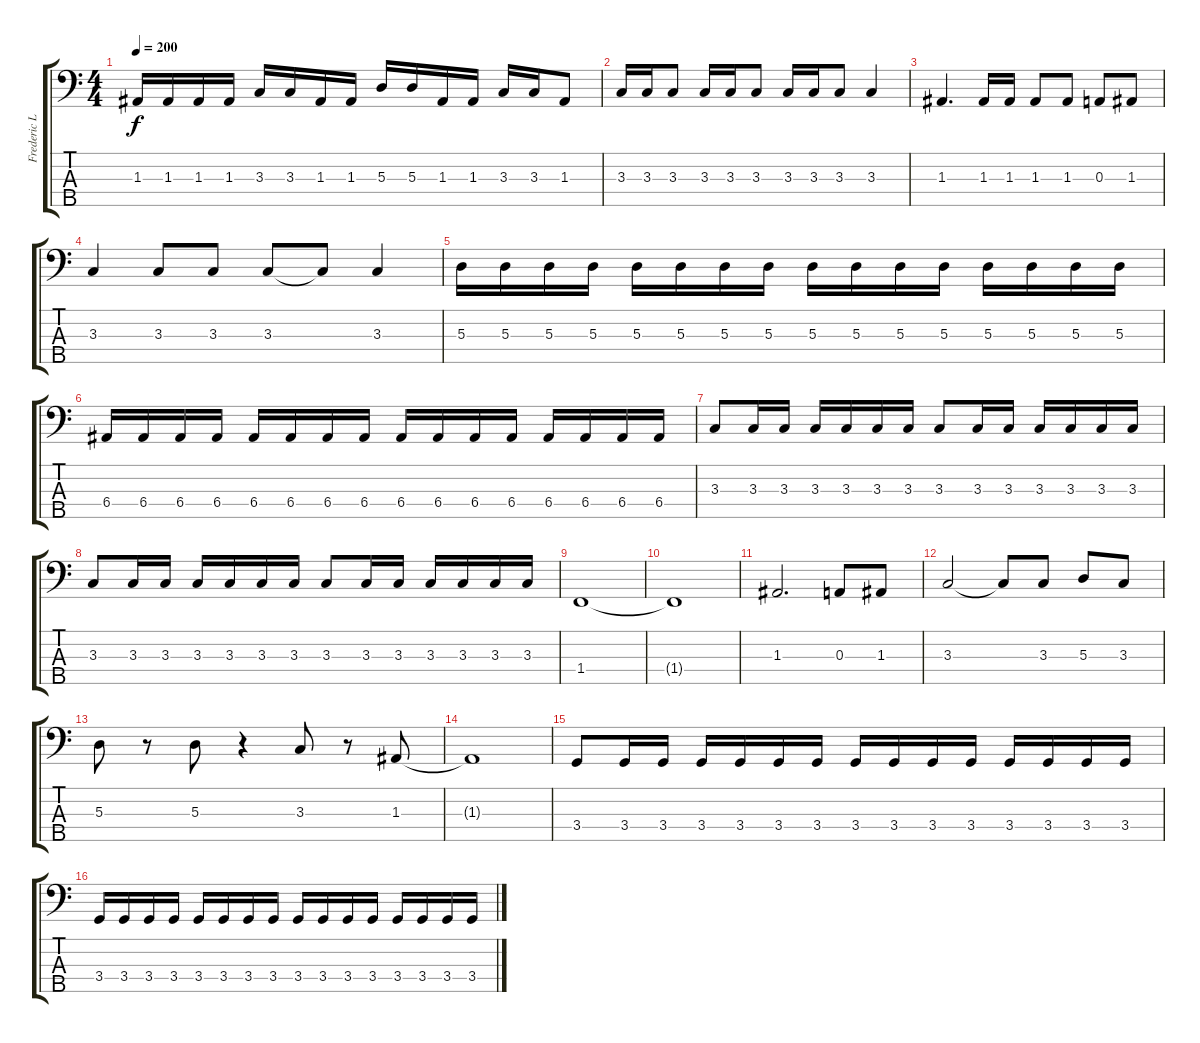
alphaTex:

\track ("Frederic Leclercq | Bass" "Frederic L") {instrument electricbassfinger}
\staff {score tabs}
\tuning (G2 D2 A1 E1 B0) {hide}
\ts (4 4)
\tempo 200
\clef f4
\ks c
1.3.16{dy f} 1.3.16 1.3.16 1.3.16 3.3.16 3.3.16 1.3.16 1.3.16 5.3.16 5.3.16 1.3.16 1.3.16 3.3.16 3.3.16 1.3.8 |
3.3.16 3.3.16 3.3.8 3.3.16 3.3.16 3.3.8 3.3.16 3.3.16 3.3.8 3.3.4 |
1.3.4{d} 1.3.16 1.3.16 1.3.8 1.3.8 0.3.8 1.3.8 |
3.3.4 3.3.8 3.3.8 3.3.8 3.3{t}.8 3.3.4 |
5.3.16 5.3.16 5.3.16 5.3.16 5.3.16 5.3.16 5.3.16 5.3.16 5.3.16 5.3.16 5.3.16 5.3.16 5.3.16 5.3.16 5.3.16 5.3.16 |
6.4.16 6.4.16 6.4.16 6.4.16 6.4.16 6.4.16 6.4.16 6.4.16 6.4.16 6.4.16 6.4.16 6.4.16 6.4.16 6.4.16 6.4.16 6.4.16 |
3.3.8 3.3.16 3.3.16 3.3.16 3.3.16 3.3.16 3.3.16 3.3.8 3.3.16 3.3.16 3.3.16 3.3.16 3.3.16 3.3.16 |
3.3.8 3.3.16 3.3.16 3.3.16 3.3.16 3.3.16 3.3.16 3.3.8 3.3.16 3.3.16 3.3.16 3.3.16 3.3.16 3.3.16 |
1.4.1 |
1.4{t}.1 |
1.3.2{d} 0.3.8 1.3.8 |
3.3.2 3.3{t}.8 3.3.8 5.3.8 3.3.8 |
5.3.8 r.8 5.3.8 r.4 3.3.8 r.8 1.3.8 |
1.3{t}.1 |
3.4.8 3.4.16 3.4.16 3.4.16 3.4.16 3.4.16 3.4.16 3.4.16 3.4.16 3.4.16 3.4.16 3.4.16 3.4.16 3.4.16 3.4.16 |
3.4.16 3.4.16 3.4.16 3.4.16 3.4.16 3.4.16 3.4.16 3.4.16 3.4.16 3.4.16 3.4.16 3.4.16 3.4.16 3.4.16 3.4.16 3.4.16
